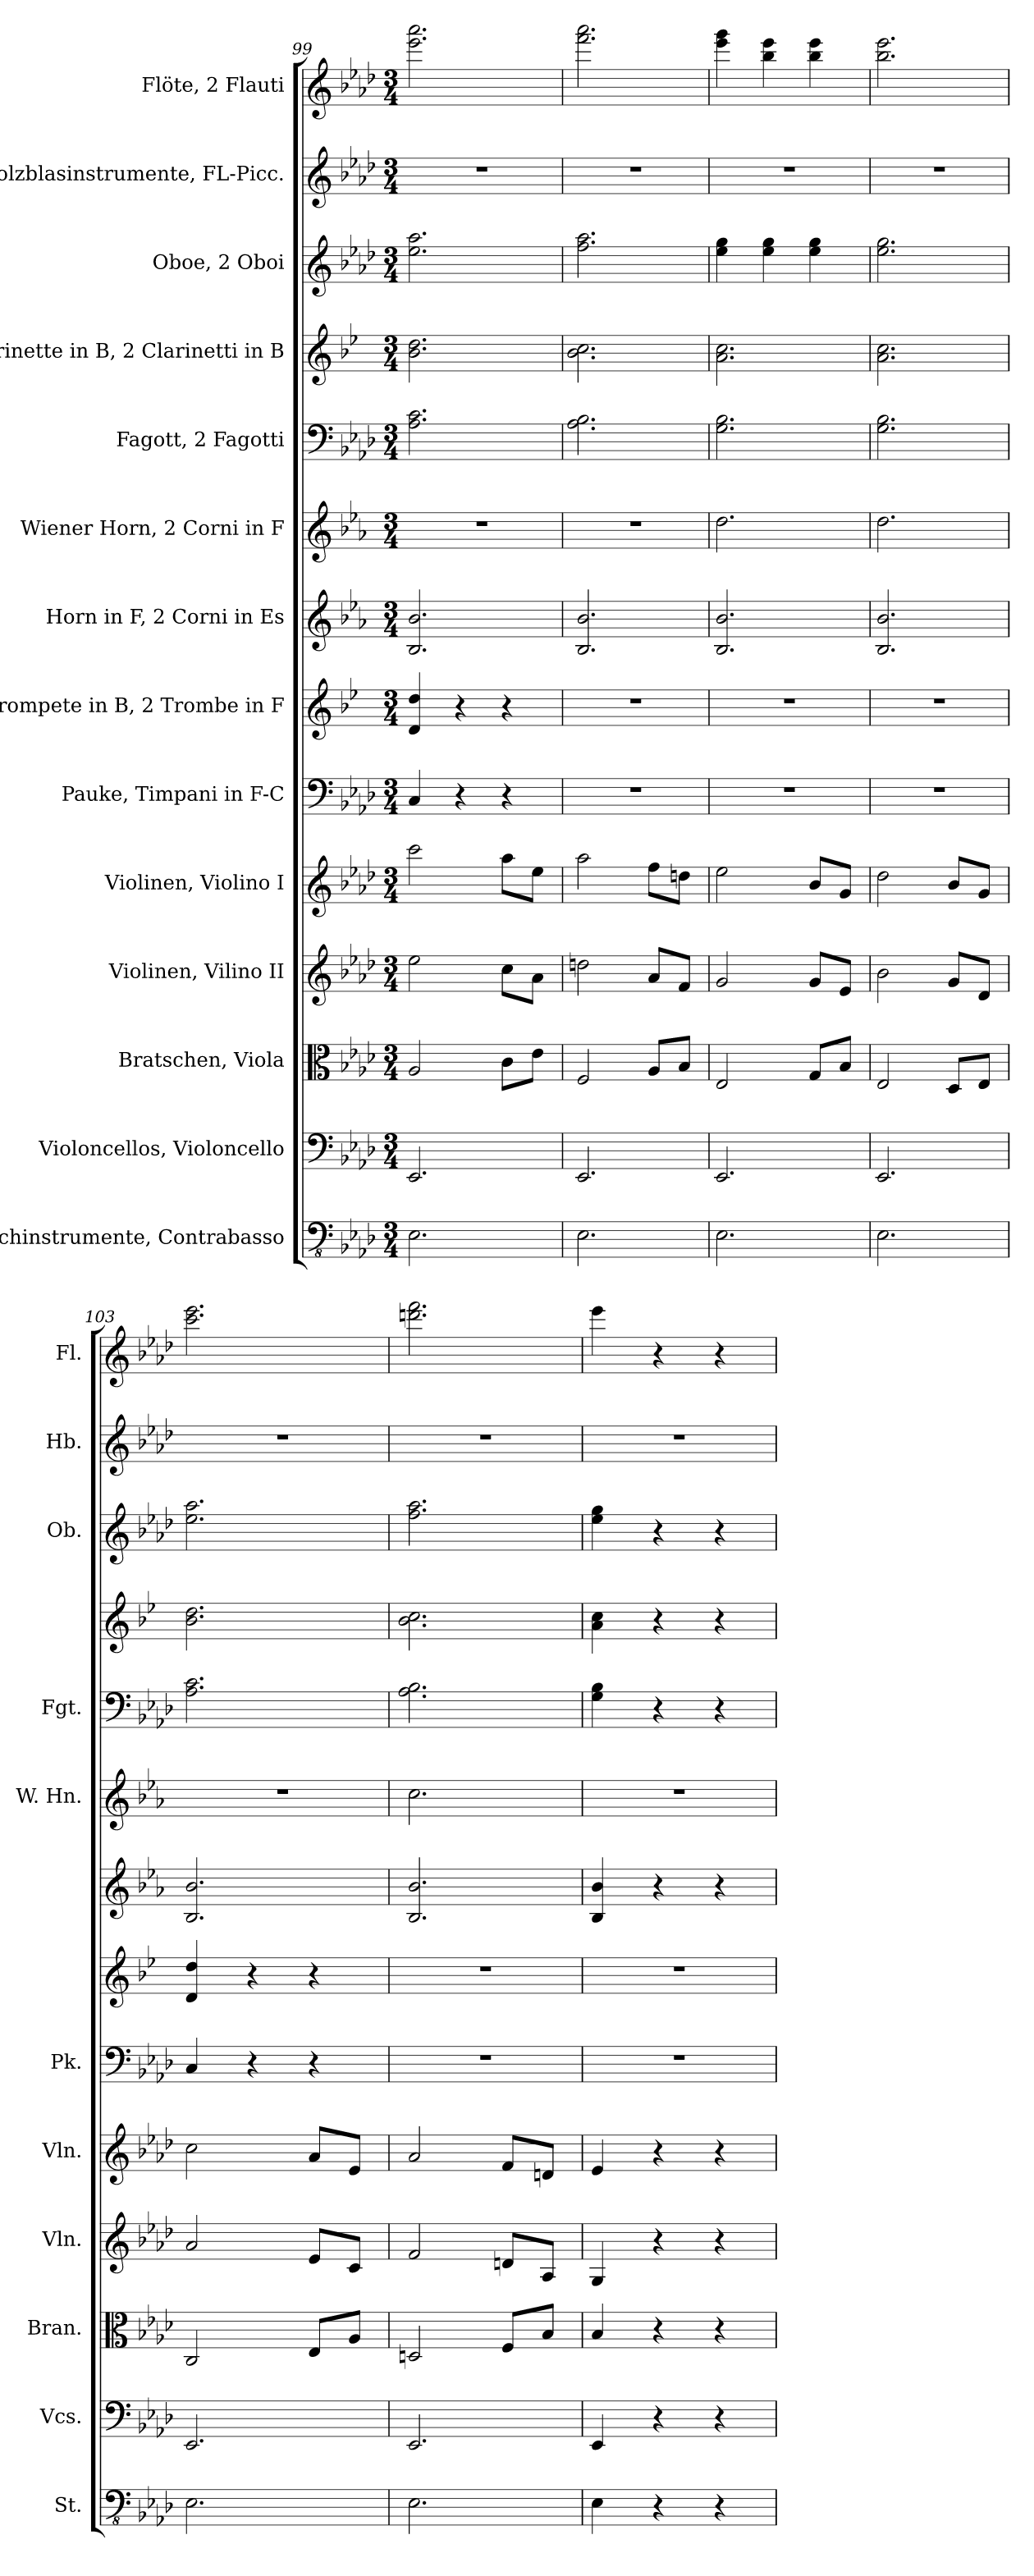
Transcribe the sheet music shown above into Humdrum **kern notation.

**kern	**kern	**kern	**kern	**kern	**kern	**kern	**kern	**kern	**kern	**kern	**kern	**kern	**kern
*part14	*part13	*part12	*part11	*part10	*part9	*part8	*part7	*part6	*part5	*part4	*part3	*part2	*part1
*staff14	*staff13	*staff12	*staff11	*staff10	*staff9	*staff8	*staff7	*staff6	*staff5	*staff4	*staff3	*staff2	*staff1
*I"Streichinstrumente, Contrabasso	*I"Violoncellos, Violoncello	*I"Bratschen, Viola	*I"Violinen, Vilino II	*I"Violinen, Violino I	*I"Pauke, Timpani in F-C	*I"Trompete in B, 2 Trombe in F	*I"Horn in F, 2 Corni in Es	*I"Wiener Horn, 2 Corni in F	*I"Fagott, 2 Fagotti	*I"Klarinette in B, 2 Clarinetti in B	*I"Oboe, 2 Oboi	*I"Holzblasinstrumente, FL-Picc.	*I"Flöte, 2 Flauti
*I'St.	*I'Vcs.	*I'Bran.	*I'Vln.	*I'Vln.	*I'Pk.	*	*	*I'W. Hn.	*I'Fgt.	*	*I'Ob.	*I'Hb.	*I'Fl.
*clefFv4	*clefF4	*clefC3	*clefG2	*clefG2	*clefF4	*clefG2	*clefG2	*clefG2	*clefF4	*clefG2	*clefG2	*clefG2	*clefG2
*	*	*	*	*	*	*ITrd1c2	*ITrd4c7	*ITrd4c7	*	*ITrd1c2	*	*	*
*k[b-e-a-d-]	*k[b-e-a-d-]	*k[b-e-a-d-]	*k[b-e-a-d-]	*k[b-e-a-d-]	*k[b-e-a-d-]	*k[b-e-a-d-]	*k[b-e-a-d-]	*k[b-e-a-d-]	*k[b-e-a-d-]	*k[b-e-a-d-]	*k[b-e-a-d-]	*k[b-e-a-d-]	*k[b-e-a-d-]
*M3/4	*M3/4	*M3/4	*M3/4	*M3/4	*M3/4	*M3/4	*M3/4	*M3/4	*M3/4	*M3/4	*M3/4	*M3/4	*M3/4
=99	=99	=99	=99	=99	=99	=99	=99	=99	=99	=99	=99	=99	=99
2.EE-\	2.EE-/	2A-/	2ee-\	2ccc\	4C/	4c/ 4cc/	2.E-/ 2.e-/	2.r	2.A-\ 2.c\	2.a-\ 2.cc\	2.ee-\ 2.aa-\	2.r	2.eee-\ 2.aaa-\
.	.	.	.	.	4r	4r	.	.	.	.	.	.	.
.	.	8c\L	8cc\L	8aa-\L	4r	4r	.	.	.	.	.	.	.
.	.	8e-\J	8a-\J	8ee-\J	.	.	.	.	.	.	.	.	.
=100	=100	=100	=100	=100	=100	=100	=100	=100	=100	=100	=100	=100	=100
2.EE-\	2.EE-/	2F/	2ddn\	2aa-\	2.r	2.r	2.E-/ 2.e-/	2.r	2.A-\ 2.B-\	2.a-\ 2.b-\	2.ff\ 2.aa-\	2.r	2.fff\ 2.aaa-\
.	.	8A-/L	8a-/L	8ff\L	.	.	.	.	.	.	.	.	.
.	.	8B-/J	8f/J	8ddn\J	.	.	.	.	.	.	.	.	.
=101	=101	=101	=101	=101	=101	=101	=101	=101	=101	=101	=101	=101	=101
2.EE-\	2.EE-/	2E-/	2g/	2ee-\	2.r	2.r	2.E-/ 2.e-/	2.g\	2.G\ 2.B-\	2.g\ 2.b-\	4ee-\ 4gg\	2.r	4eee-\ 4ggg\
.	.	.	.	.	.	.	.	.	.	.	4ee-\ 4gg\	.	4bb-\ 4eee-\
.	.	8G/L	8g/L	8b-/L	.	.	.	.	.	.	4ee-\ 4gg\	.	4bb-\ 4eee-\
.	.	8B-/J	8e-/J	8g/J	.	.	.	.	.	.	.	.	.
=102	=102	=102	=102	=102	=102	=102	=102	=102	=102	=102	=102	=102	=102
2.EE-\	2.EE-/	2E-/	2b-\	2dd-\	2.r	2.r	2.E-/ 2.e-/	2.g\	2.G\ 2.B-\	2.g\ 2.b-\	2.ee-\ 2.gg\	2.r	2.bb-\ 2.eee-\
.	.	8D-/L	8g/L	8b-/L	.	.	.	.	.	.	.	.	.
.	.	8E-/J	8d-/J	8g/J	.	.	.	.	.	.	.	.	.
=103	=103	=103	=103	=103	=103	=103	=103	=103	=103	=103	=103	=103	=103
2.EE-\	2.EE-/	2C/	2a-/	2cc\	4C/	4c/ 4cc/	2.E-/ 2.e-/	2.r	2.A-\ 2.c\	2.a-\ 2.cc\	2.ee-\ 2.aa-\	2.r	2.ccc\ 2.eee-\
.	.	.	.	.	4r	4r	.	.	.	.	.	.	.
.	.	8E-/L	8e-/L	8a-/L	4r	4r	.	.	.	.	.	.	.
.	.	8A-/J	8c/J	8e-/J	.	.	.	.	.	.	.	.	.
=104	=104	=104	=104	=104	=104	=104	=104	=104	=104	=104	=104	=104	=104
2.EE-\	2.EE-/	2Dn/	2f/	2a-/	2.r	2.r	2.E-/ 2.e-/	2.f\	2.A-\ 2.B-\	2.a-\ 2.b-\	2.ff\ 2.aa-\	2.r	2.dddn\ 2.fff\
.	.	8F/L	8dn/L	8f/L	.	.	.	.	.	.	.	.	.
.	.	8B-/J	8A-/J	8dn/J	.	.	.	.	.	.	.	.	.
=105	=105	=105	=105	=105	=105	=105	=105	=105	=105	=105	=105	=105	=105
4EE-\	4EE-/	4B-/	4G/	4e-/	2.r	2.r	4E-/ 4e-/	2.r	4G\ 4B-\	4g\ 4b-\	4ee-\ 4gg\	2.r	4eee-\
4r	4r	4r	4r	4r	.	.	4r	.	4r	4r	4r	.	4r
4r	4r	4r	4r	4r	.	.	4r	.	4r	4r	4r	.	4r
=	=	=	=	=	=	=	=	=	=	=	=	=	=
*-	*-	*-	*-	*-	*-	*-	*-	*-	*-	*-	*-	*-	*-
